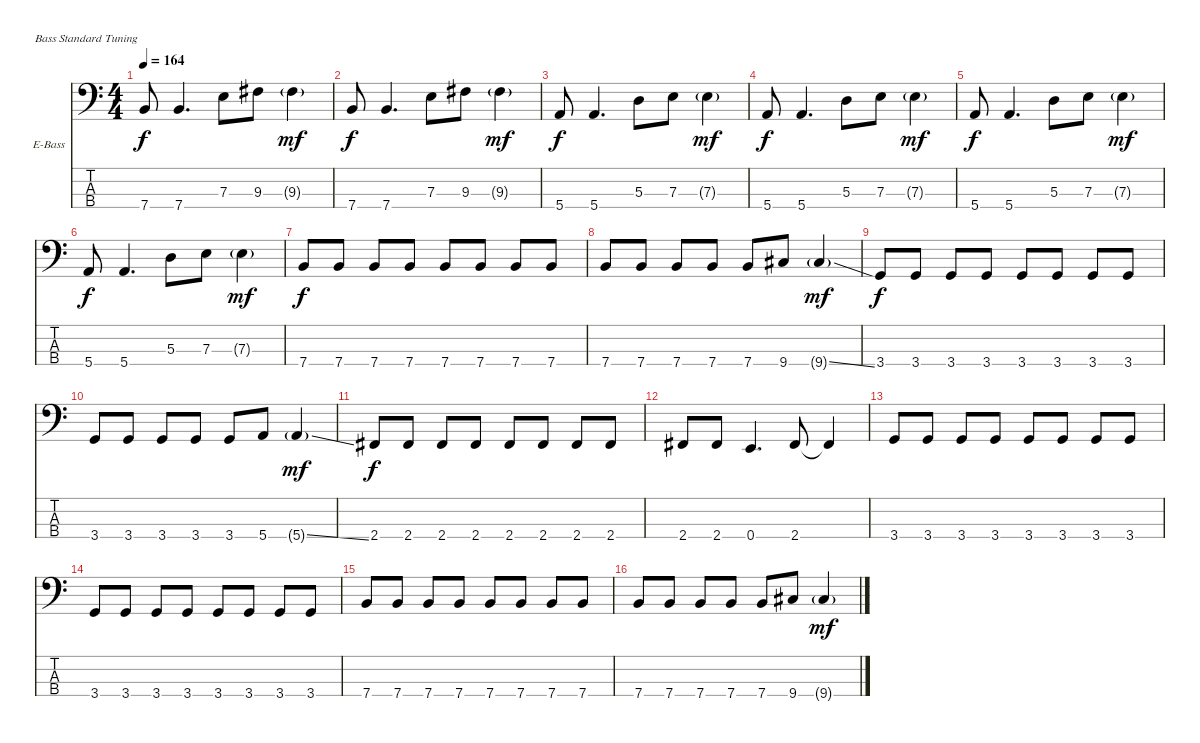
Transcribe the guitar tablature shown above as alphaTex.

\defaultSystemsLayout 4
\bracketExtendMode nobrackets
\firstSystemTrackNameOrientation horizontal
\otherSystemsTrackNameOrientation horizontal
\track ("Jeff Ament" "E-Bass") {instrument electricbassfinger}
\staff {score tabs}
\tuning (G2 D2 A1 E1)
\ts (4 4)
\tempo 164
\clef f4
\ks c
7.4.8{dy f} 7.4.4{d} 7.3.8 9.3.8 9.3{g}.4{dy mf} |
7.4.8{dy f} 7.4.4{d} 7.3.8 9.3.8 9.3{g}.4{dy mf} |
5.4.8{dy f} 5.4.4{d} 5.3.8 7.3.8 7.3{g}.4{dy mf} |
5.4.8{dy f} 5.4.4{d} 5.3.8 7.3.8 7.3{g}.4{dy mf} |
5.4.8{dy f} 5.4.4{d} 5.3.8 7.3.8 7.3{g}.4{dy mf} |
5.4.8{dy f} 5.4.4{d} 5.3.8 7.3.8 7.3{g}.4{dy mf} |
7.4.8{dy f} 7.4.8 7.4.8 7.4.8 7.4.8 7.4.8 7.4.8 7.4.8 |
7.4.8 7.4.8 7.4.8 7.4.8 7.4.8 9.4.8 9.4{ss g}.4{dy mf} |
3.4.8{dy f} 3.4.8 3.4.8 3.4.8 3.4.8 3.4.8 3.4.8 3.4.8 |
3.4.8 3.4.8 3.4.8 3.4.8 3.4.8 5.4.8 5.4{ss g}.4{dy mf} |
2.4.8{dy f} 2.4.8 2.4.8 2.4.8 2.4.8 2.4.8 2.4.8 2.4.8 |
2.4.8 2.4.8 0.4.4{d} 2.4.8 2.4{t}.4 |
3.4.8 3.4.8 3.4.8 3.4.8 3.4.8 3.4.8 3.4.8 3.4.8 |
3.4.8 3.4.8 3.4.8 3.4.8 3.4.8 3.4.8 3.4.8 3.4.8 |
7.4.8 7.4.8 7.4.8 7.4.8 7.4.8 7.4.8 7.4.8 7.4.8 |
7.4.8 7.4.8 7.4.8 7.4.8 7.4.8 9.4.8 9.4{ss g}.4{dy mf}
